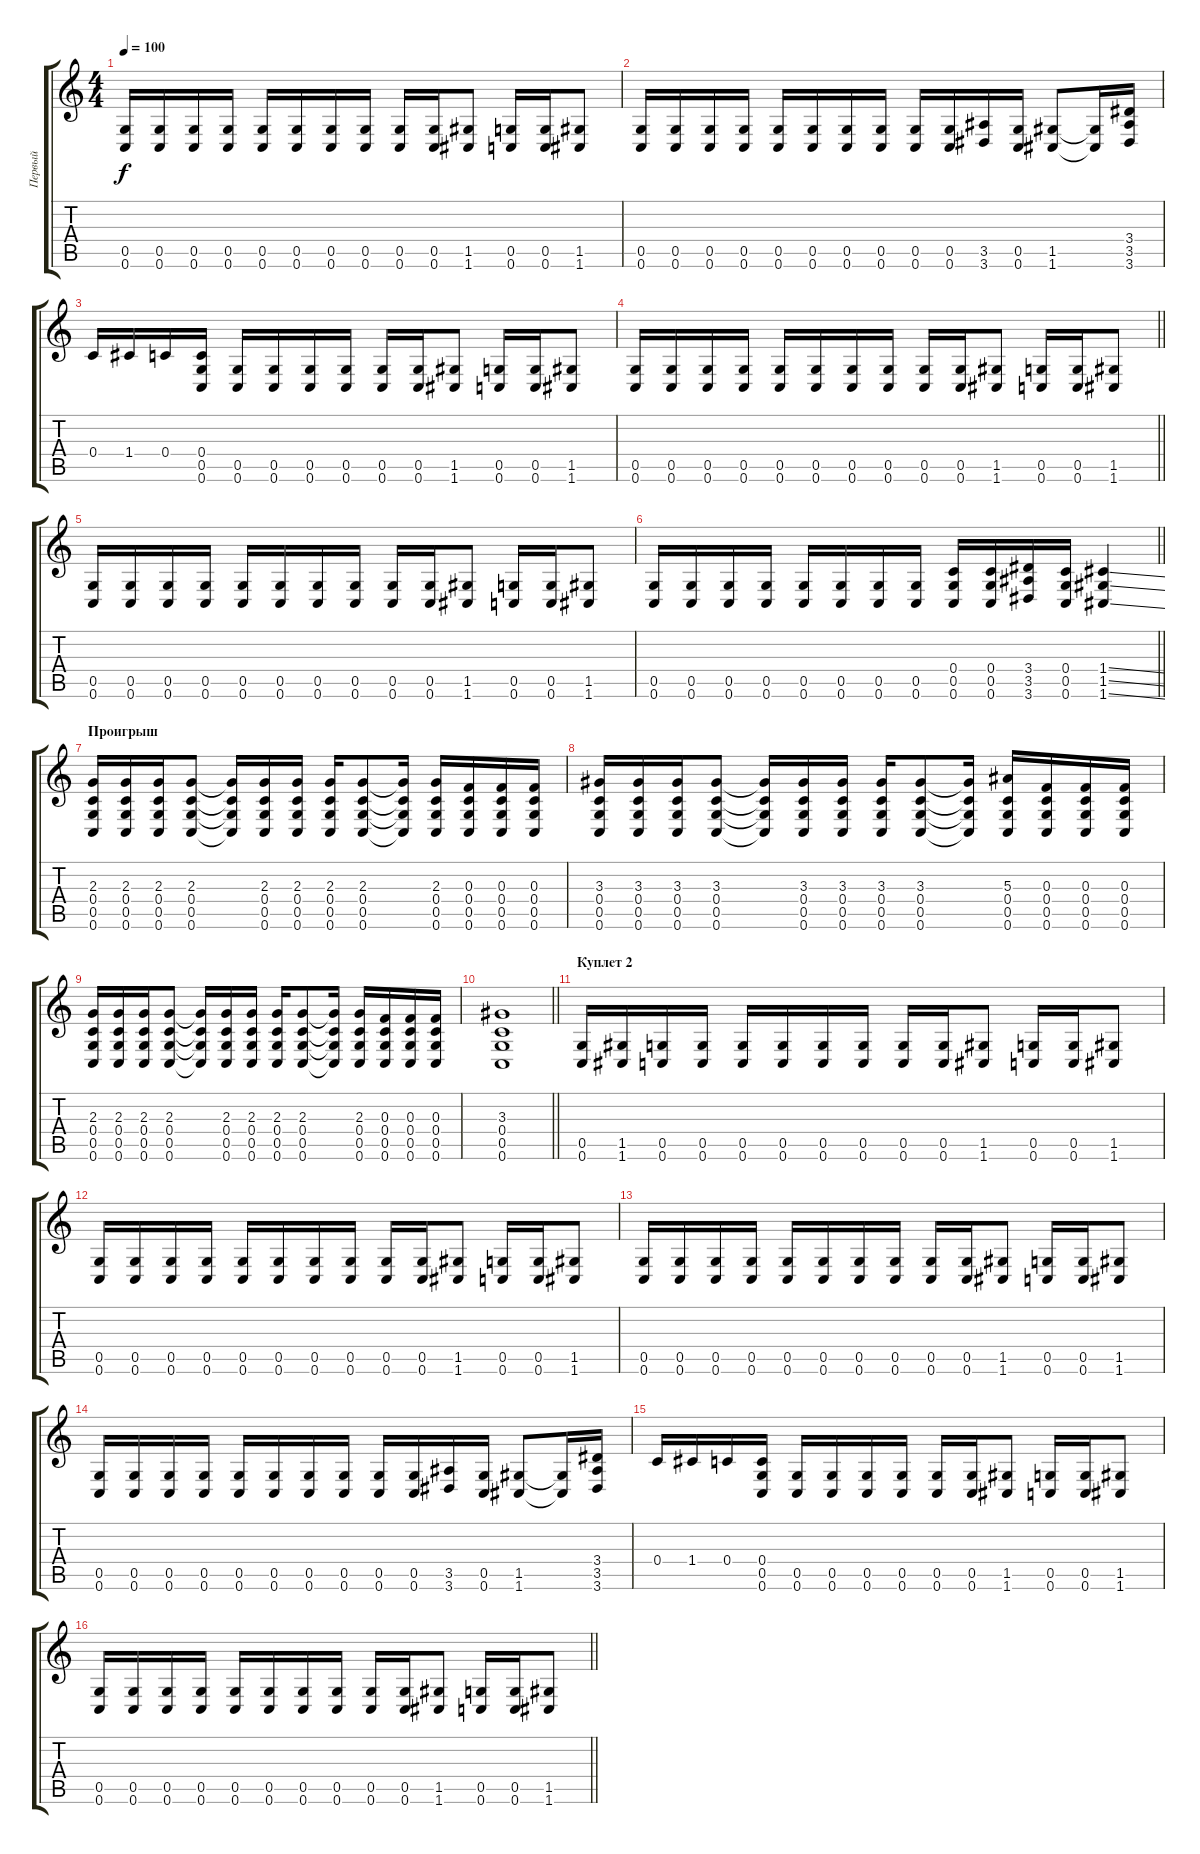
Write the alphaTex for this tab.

\track ("Первый" "Первый") {instrument distortionguitar}
\staff {score tabs}
\tuning (D4 A3 F3 C3 G2 C2) {hide}
\ts (4 4)
\tempo 100
\clef g2
\ks c
(0.5 0.6).16{dy f} (0.5 0.6).16 (0.5 0.6).16 (0.5 0.6).16 (0.5 0.6).16 (0.5 0.6).16 (0.5 0.6).16 (0.5 0.6).16 (0.5 0.6).16 (0.5 0.6).16 (1.5 1.6).8 (0.5 0.6).16 (0.5 0.6).16 (1.5 1.6).8 |
(0.5 0.6).16 (0.5 0.6).16 (0.5 0.6).16 (0.5 0.6).16 (0.5 0.6).16 (0.5 0.6).16 (0.5 0.6).16 (0.5 0.6).16 (0.5 0.6).16 (0.5 0.6).16 (3.5 3.6).16 (0.5 0.6).16 (1.5 1.6).8 (1.5{t} 1.6{t}).16 (3.4 3.5 3.6).16 |
0.4.16 1.4.16 0.4.16 (0.4 0.5 0.6).16 (0.5 0.6).16 (0.5 0.6).16 (0.5 0.6).16 (0.5 0.6).16 (0.5 0.6).16 (0.5 0.6).16 (1.5 1.6).8 (0.5 0.6).16 (0.5 0.6).16 (1.5 1.6).8 |
\barLineRight lightlight
(0.5 0.6).16 (0.5 0.6).16 (0.5 0.6).16 (0.5 0.6).16 (0.5 0.6).16 (0.5 0.6).16 (0.5 0.6).16 (0.5 0.6).16 (0.5 0.6).16 (0.5 0.6).16 (1.5 1.6).8 (0.5 0.6).16 (0.5 0.6).16 (1.5 1.6).8 |
\section ("" "")
(0.5 0.6).16 (0.5 0.6).16 (0.5 0.6).16 (0.5 0.6).16 (0.5 0.6).16 (0.5 0.6).16 (0.5 0.6).16 (0.5 0.6).16 (0.5 0.6).16 (0.5 0.6).16 (1.5 1.6).8 (0.5 0.6).16 (0.5 0.6).16 (1.5 1.6).8 |
\barLineRight lightlight
(0.5 0.6).16 (0.5 0.6).16 (0.5 0.6).16 (0.5 0.6).16 (0.5 0.6).16 (0.5 0.6).16 (0.5 0.6).16 (0.5 0.6).16 (0.4 0.5 0.6).16 (0.4 0.5 0.6).16 (3.4 3.5 3.6).16 (0.4 0.5 0.6).16 (1.4{ss} 1.5{ss} 1.6{ss}).4 |
\section ("" "Проигрыш")
(2.3 0.4 0.5 0.6).16 (2.3 0.4 0.5 0.6).16 (2.3 0.4 0.5 0.6).16 (2.3 0.4 0.5 0.6).8 (2.3{t} 0.4{t} 0.5{t} 0.6{t}).16 (2.3 0.4 0.5 0.6).16 (2.3 0.4 0.5 0.6).16 (2.3 0.4 0.5 0.6).16 (2.3 0.4 0.5 0.6).8 (2.3{t} 0.4{t} 0.5{t} 0.6{t}).16 (2.3 0.4 0.5 0.6).16 (0.3 0.4 0.5 0.6).16 (0.3 0.4 0.5 0.6).16 (0.3 0.4 0.5 0.6).16 |
(3.3 0.4 0.5 0.6).16 (3.3 0.4 0.5 0.6).16 (3.3 0.4 0.5 0.6).16 (3.3 0.4 0.5 0.6).8 (3.3{t} 0.4{t} 0.5{t} 0.6{t}).16 (3.3 0.4 0.5 0.6).16 (3.3 0.4 0.5 0.6).16 (3.3 0.4 0.5 0.6).16 (3.3 0.4 0.5 0.6).8 (3.3{t} 0.4{t} 0.5{t} 0.6{t}).16 (5.3 0.4 0.5 0.6).16 (0.3 0.4 0.5 0.6).16 (0.3 0.4 0.5 0.6).16 (0.3 0.4 0.5 0.6).16 |
(2.3 0.4 0.5 0.6).16 (2.3 0.4 0.5 0.6).16 (2.3 0.4 0.5 0.6).16 (2.3 0.4 0.5 0.6).8 (2.3{t} 0.4{t} 0.5{t} 0.6{t}).16 (2.3 0.4 0.5 0.6).16 (2.3 0.4 0.5 0.6).16 (2.3 0.4 0.5 0.6).16 (2.3 0.4 0.5 0.6).8 (2.3{t} 0.4{t} 0.5{t} 0.6{t}).16 (2.3 0.4 0.5 0.6).16 (0.3 0.4 0.5 0.6).16 (0.3 0.4 0.5 0.6).16 (0.3 0.4 0.5 0.6).16 |
\barLineRight lightlight
(3.3 0.4 0.5 0.6).1 |
\section ("" "Куплет 2")
(0.5 0.6).16 (1.5 1.6).16 (0.5 0.6).16 (0.5 0.6).16 (0.5 0.6).16 (0.5 0.6).16 (0.5 0.6).16 (0.5 0.6).16 (0.5 0.6).16 (0.5 0.6).16 (1.5 1.6).8 (0.5 0.6).16 (0.5 0.6).16 (1.5 1.6).8 |
(0.5 0.6).16 (0.5 0.6).16 (0.5 0.6).16 (0.5 0.6).16 (0.5 0.6).16 (0.5 0.6).16 (0.5 0.6).16 (0.5 0.6).16 (0.5 0.6).16 (0.5 0.6).16 (1.5 1.6).8 (0.5 0.6).16 (0.5 0.6).16 (1.5 1.6).8 |
(0.5 0.6).16 (0.5 0.6).16 (0.5 0.6).16 (0.5 0.6).16 (0.5 0.6).16 (0.5 0.6).16 (0.5 0.6).16 (0.5 0.6).16 (0.5 0.6).16 (0.5 0.6).16 (1.5 1.6).8 (0.5 0.6).16 (0.5 0.6).16 (1.5 1.6).8 |
(0.5 0.6).16 (0.5 0.6).16 (0.5 0.6).16 (0.5 0.6).16 (0.5 0.6).16 (0.5 0.6).16 (0.5 0.6).16 (0.5 0.6).16 (0.5 0.6).16 (0.5 0.6).16 (3.5 3.6).16 (0.5 0.6).16 (1.5 1.6).8 (1.5{t} 1.6{t}).16 (3.4 3.5 3.6).16 |
0.4.16 1.4.16 0.4.16 (0.4 0.5 0.6).16 (0.5 0.6).16 (0.5 0.6).16 (0.5 0.6).16 (0.5 0.6).16 (0.5 0.6).16 (0.5 0.6).16 (1.5 1.6).8 (0.5 0.6).16 (0.5 0.6).16 (1.5 1.6).8 |
\barLineRight lightlight
(0.5 0.6).16 (0.5 0.6).16 (0.5 0.6).16 (0.5 0.6).16 (0.5 0.6).16 (0.5 0.6).16 (0.5 0.6).16 (0.5 0.6).16 (0.5 0.6).16 (0.5 0.6).16 (1.5 1.6).8 (0.5 0.6).16 (0.5 0.6).16 (1.5 1.6).8
